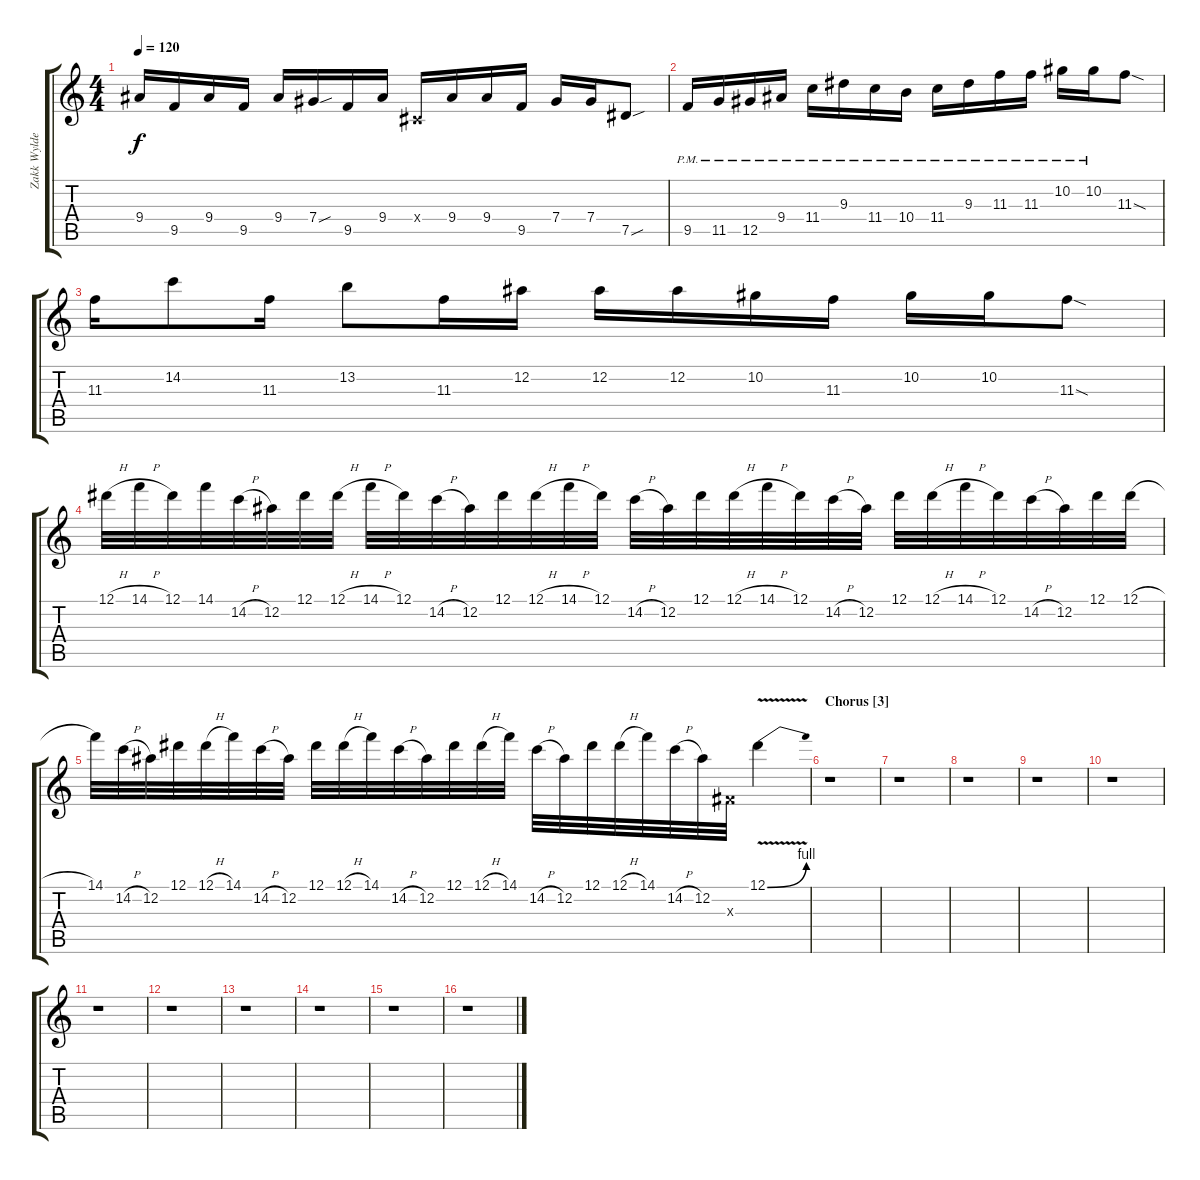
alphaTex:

\track ("Zakk Wylde - Solo" "Zakk Wylde") {instrument distortionguitar}
\staff {score tabs}
\tuning (Eb4 Bb3 Gb3 Db3 Ab2 Eb2) {hide}
\ts (4 4)
\tempo 120
\clef g2
\ks c
9.4.16{dy f} 9.5.16 9.4.16 9.5.16 9.4.16 7.4{sou}.16 9.5.16 9.4.16 0.4{x}.16 9.4.16 9.4.16 9.5.16 7.4.16 7.4.16 7.5{sou}.8 |
9.5{pm}.16 11.5{pm}.16 12.5{pm}.16 9.4{pm}.16 11.4{pm}.16 9.3{pm}.16 11.4{pm}.16 10.4{pm}.16 11.4{pm}.16 9.3{pm}.16 11.3{pm}.16 11.3{pm}.16 10.2{pm}.16 10.2{pm}.16 11.3{sod}.8 |
11.3.16 14.2.8 11.3.16 13.2.8 11.3.16 12.2.16 12.2.16 12.2.16 10.2.16 11.3.16 10.2.16 10.2.16 11.3{sod}.8 |
12.1{h}.32 14.1{h}.32 12.1.32 14.1.32 14.2{h}.32 12.2.32 12.1.32 12.1{h}.32 14.1{h}.32 12.1.32 14.2{h}.32 12.2.32 12.1.32 12.1{h}.32 14.1{h}.32 12.1.32 14.2{h}.32 12.2.32 12.1.32 12.1{h}.32 14.1{h}.32 12.1.32 14.2{h}.32 12.2.32 12.1.32 12.1{h}.32 14.1{h}.32 12.1.32 14.2{h}.32 12.2.32 12.1.32 12.1{h}.32 |
14.1.32 14.2{h}.32 12.2.32 12.1.32 12.1{h}.32 14.1.32 14.2{h}.32 12.2.32 12.1.32 12.1{h}.32 14.1.32 14.2{h}.32 12.2.32 12.1.32 12.1{h}.32 14.1.32 14.2{h}.32 12.2.32 12.1.32 12.1{h}.32 14.1.32 14.2{h}.32 12.2.32 0.3{x}.32 12.1{be (bend 0 0 60 4) v}.4 |
\section ("" "Chorus [3]")
r.1 |
r.1 |
r.1 |
r.1 |
r.1 |
r.1 |
r.1 |
r.1 |
r.1 |
r.1 |
r.1
